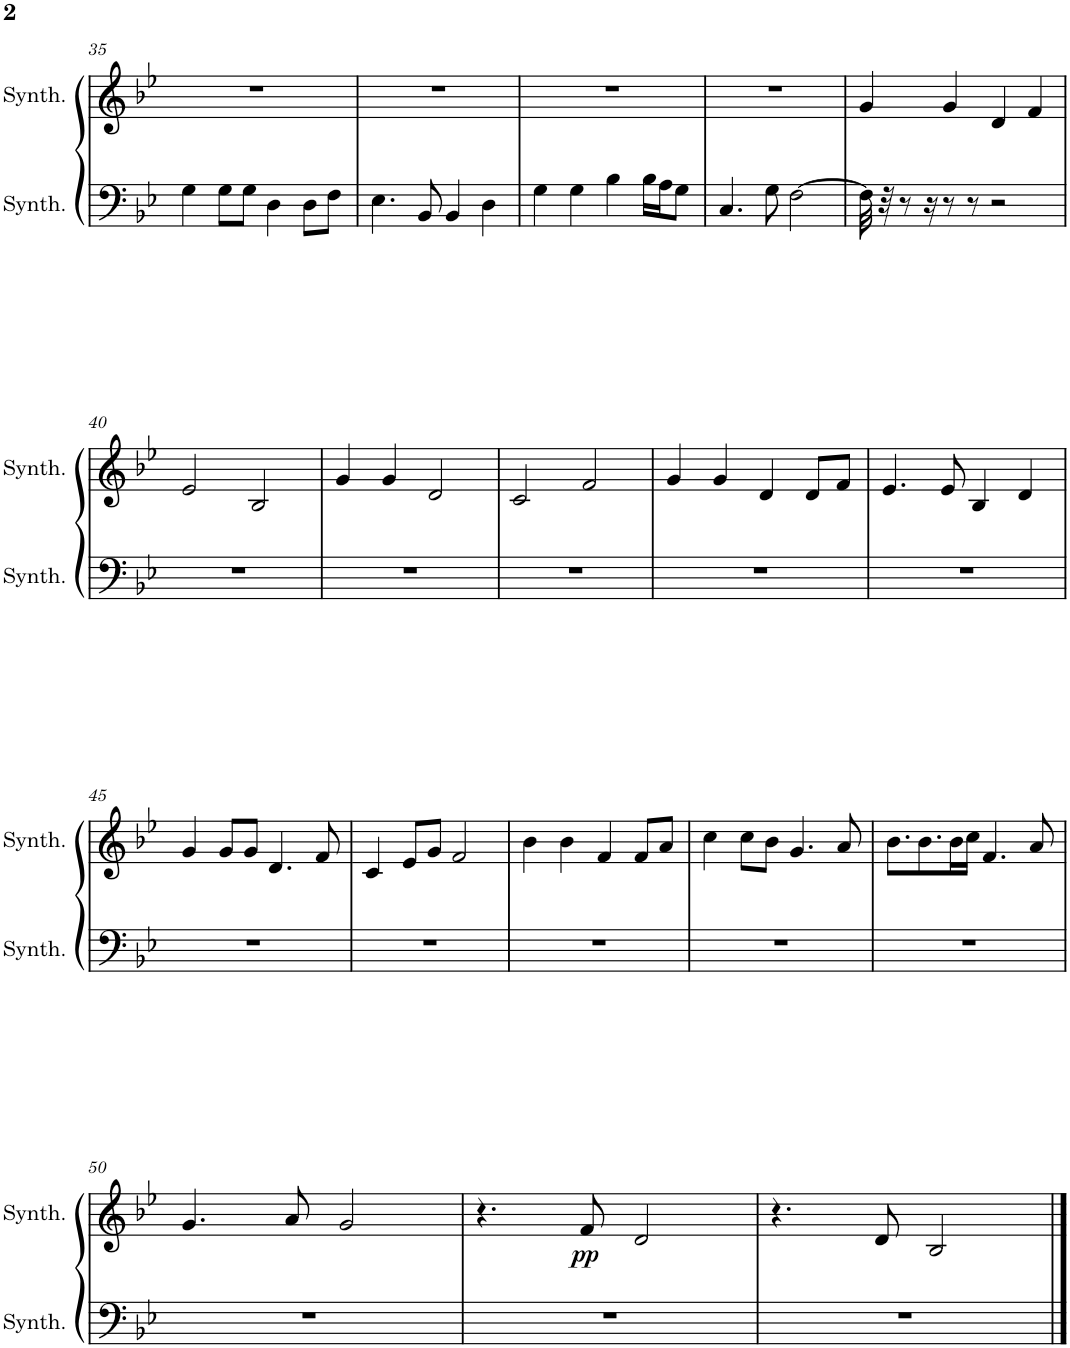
**kern	**kern	**dynam
*part2	*part1	*part1
*staff2	*staff1	*staff1
*I"Saw Synthesiser	*I"Brightness Synthesiser	*
*I'Synth.	*I'Synth.	*
!!LO:PB:g=z
*clefF4	*clefG2	*
*k[b-e-]	*k[b-e-]	*
*M4/4	*M4/4	*
=35	=35	=35
4G\	1r	.
8G\L	.	.
8G\J	.	.
4D\	.	.
8D\L	.	.
8F\J	.	.
=36	=36	=36
4.E-\	1r	.
8BB-/	.	.
4BB-/	.	.
4D\	.	.
=37	=37	=37
4G\	1r	.
4G\	.	.
4B-\	.	.
16B-\LL	.	.
16A\J	.	.
8G\J	.	.
=38	=38	=38
4.C/	1r	.
8G\	.	.
[2F\	.	.
=39	=39	=39
32F\]	4g/	.
32r	.	.
8r	.	.
16r	.	.
8r	4g/	.
8r	.	.
2r	4d/	.
.	4f/	.
!!LO:LB:g=z
=40	=40	=40
1r	2e-/	.
.	2B-/	.
=41	=41	=41
1r	4g/	.
.	4g/	.
.	2d/	.
=42	=42	=42
1r	2c/	.
.	2f/	.
=43	=43	=43
1r	4g/	.
.	4g/	.
.	4d/	.
.	8d/L	.
.	8f/J	.
=44	=44	=44
1r	4.e-/	.
.	8e-/	.
.	4B-/	.
.	4d/	.
!!LO:LB:g=z
=45	=45	=45
1r	4g/	.
.	8g/L	.
.	8g/J	.
.	4.d/	.
.	8f/	.
=46	=46	=46
1r	4c/	.
.	8e-/L	.
.	8g/J	.
.	2f/	.
=47	=47	=47
1r	4b-\	.
.	4b-\	.
.	4f/	.
.	8f/L	.
.	8a/J	.
=48	=48	=48
1r	4cc\	.
.	8cc\L	.
.	8b-\J	.
.	4.g/	.
.	8a/	.
=49	=49	=49
1r	8.b-\L	.
.	8.b-\	.
.	16b-\L	.
.	16cc\JJ	.
.	4.f/	.
.	8a/	.
!!LO:LB:g=z
=50	=50	=50
1r	4.g/	.
.	8a/	.
.	2g/	.
=51	=51	=51
1r	4.r	.
!	!	!LO:DY:b
.	8f/	pp
.	2d/	.
=52	=52	=52
1r	4.r	.
.	8d/	.
.	2B-/	.
==	==	==
*-	*-	*-
